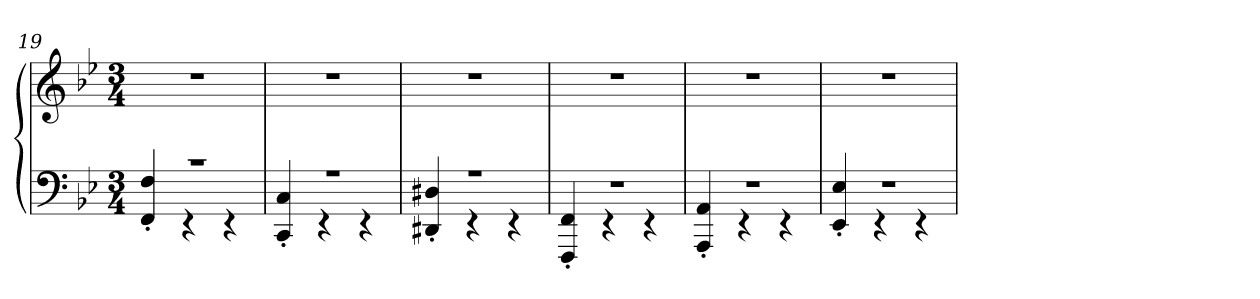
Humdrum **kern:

**kern	**kern
*part2	*part1
*staff2	*staff1
*clefF4	*clefG2
*k[b-e-]	*k[b-e-]
*B-:	*B-:
*M3/4	*M3/4
=19	=19
!LO:N:vis=1	!
*^	*
2.r	4FF!/'< 4F!/'<	2.r
.	4rEE	.
.	4rEE	.
=20	=20	=20
!LO:N:vis=1	!	!
2.r	4CC!/'< 4C!/'<	2.r
.	4rEE	.
.	4rEE	.
=21	=21	=21
!LO:N:vis=1	!	!
2.r	4DD#X!/'< 4D#X!/'<	2.r
.	4rEE	.
.	4rEE	.
=22	=22	=22
!LO:N:vis=1	!	!
2.r	4FFF!/'< 4FF!/'<	2.r
.	4rEE	.
.	4rEE	.
=23	=23	=23
!LO:N:vis=1	!	!
2.r	4AAA!/'< 4AA!/'<	2.r
.	4rEE	.
.	4rEE	.
!!LO:LB:g=z
=24	=24	=24
!LO:N:vis=1	!	!
2.rF	4EE-!/'< 4E-!/'<	2.r
.	4rEE	.
.	4rEE	.
*v	*v	*
=	=
*-	*-
